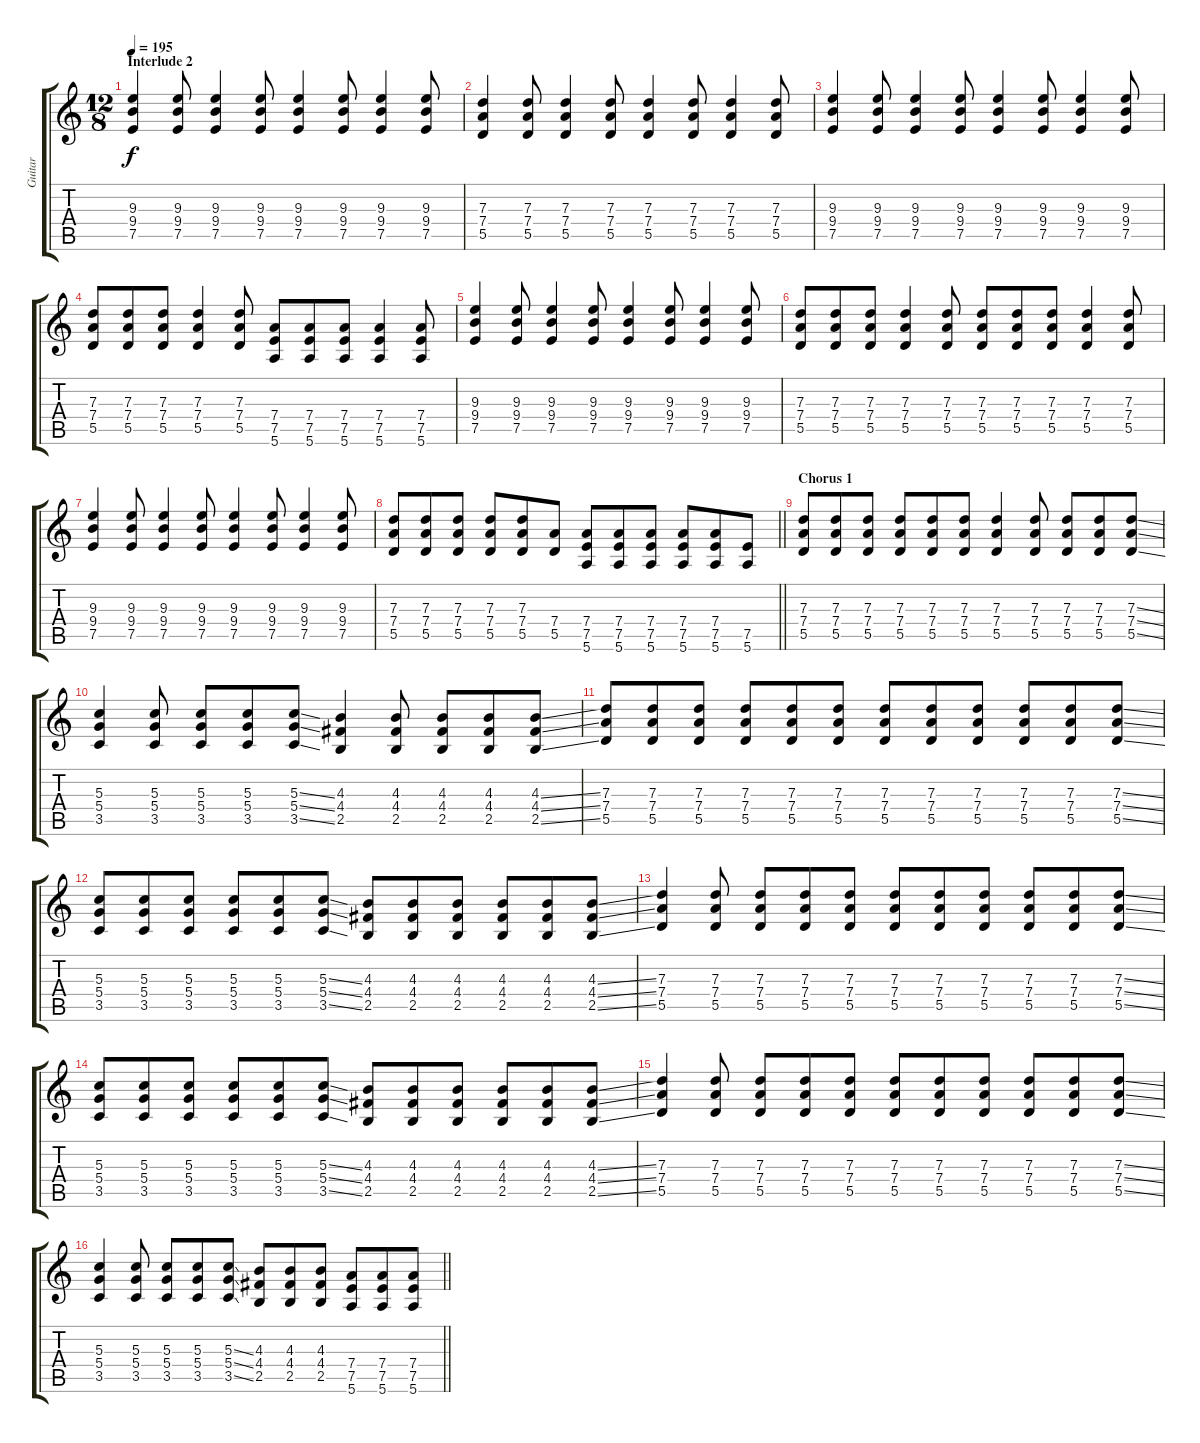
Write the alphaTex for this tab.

\track ("Guitar" "Guitar") {instrument distortionguitar}
\staff {score tabs}
\tuning (E4 B3 G3 D3 A2 E2) {hide}
\ts (12 8)
\section ("" "Interlude 2")
\tempo 195
\clef g2
\ks c
(9.3 9.4 7.5).4{dy f} (9.3 9.4 7.5).8 (9.3 9.4 7.5).4 (9.3 9.4 7.5).8 (9.3 9.4 7.5).4 (9.3 9.4 7.5).8 (9.3 9.4 7.5).4 (9.3 9.4 7.5).8 |
(7.3 7.4 5.5).4 (7.3 7.4 5.5).8 (7.3 7.4 5.5).4 (7.3 7.4 5.5).8 (7.3 7.4 5.5).4 (7.3 7.4 5.5).8 (7.3 7.4 5.5).4 (7.3 7.4 5.5).8 |
(9.3 9.4 7.5).4 (9.3 9.4 7.5).8 (9.3 9.4 7.5).4 (9.3 9.4 7.5).8 (9.3 9.4 7.5).4 (9.3 9.4 7.5).8 (9.3 9.4 7.5).4 (9.3 9.4 7.5).8 |
(7.3 7.4 5.5).8 (7.3 7.4 5.5).8 (7.3 7.4 5.5).8 (7.3 7.4 5.5).4 (7.3 7.4 5.5).8 (7.4 7.5 5.6).8 (7.4 7.5 5.6).8 (7.4 7.5 5.6).8 (7.4 7.5 5.6).4 (7.4 7.5 5.6).8 |
(9.3 9.4 7.5).4 (9.3 9.4 7.5).8 (9.3 9.4 7.5).4 (9.3 9.4 7.5).8 (9.3 9.4 7.5).4 (9.3 9.4 7.5).8 (9.3 9.4 7.5).4 (9.3 9.4 7.5).8 |
(7.3 7.4 5.5).8 (7.3 7.4 5.5).8 (7.3 7.4 5.5).8 (7.3 7.4 5.5).4 (7.3 7.4 5.5).8 (7.3 7.4 5.5).8 (7.3 7.4 5.5).8 (7.3 7.4 5.5).8 (7.3 7.4 5.5).4 (7.3 7.4 5.5).8 |
(9.3 9.4 7.5).4 (9.3 9.4 7.5).8 (9.3 9.4 7.5).4 (9.3 9.4 7.5).8 (9.3 9.4 7.5).4 (9.3 9.4 7.5).8 (9.3 9.4 7.5).4 (9.3 9.4 7.5).8 |
\barLineRight lightlight
(7.3 7.4 5.5).8 (7.3 7.4 5.5).8 (7.3 7.4 5.5).8 (7.3 7.4 5.5).8 (7.3 7.4 5.5).8 (7.4 5.5).8 (7.4 7.5 5.6).8 (7.4 7.5 5.6).8 (7.4 7.5 5.6).8 (7.4 7.5 5.6).8 (7.4 7.5 5.6).8 (7.5 5.6).8 |
\section ("" "Chorus 1")
(7.3 7.4 5.5).8 (7.3 7.4 5.5).8 (7.3 7.4 5.5).8 (7.3 7.4 5.5).8 (7.3 7.4 5.5).8 (7.3 7.4 5.5).8 (7.3 7.4 5.5).4 (7.3 7.4 5.5).8 (7.3 7.4 5.5).8 (7.3 7.4 5.5).8 (7.3{ss} 7.4{ss} 5.5{ss}).8 |
(5.3 5.4 3.5).4 (5.3 5.4 3.5).8 (5.3 5.4 3.5).8 (5.3 5.4 3.5).8 (5.3{ss} 5.4{ss} 3.5{ss}).8 (4.3 4.4 2.5).4 (4.3 4.4 2.5).8 (4.3 4.4 2.5).8 (4.3 4.4 2.5).8 (4.3{ss} 4.4{ss} 2.5{ss}).8 |
(7.3 7.4 5.5).8 (7.3 7.4 5.5).8 (7.3 7.4 5.5).8 (7.3 7.4 5.5).8 (7.3 7.4 5.5).8 (7.3 7.4 5.5).8 (7.3 7.4 5.5).8 (7.3 7.4 5.5).8 (7.3 7.4 5.5).8 (7.3 7.4 5.5).8 (7.3 7.4 5.5).8 (7.3{ss} 7.4{ss} 5.5{ss}).8 |
(5.3 5.4 3.5).8 (5.3 5.4 3.5).8 (5.3 5.4 3.5).8 (5.3 5.4 3.5).8 (5.3 5.4 3.5).8 (5.3{ss} 5.4{ss} 3.5{ss}).8 (4.3 4.4 2.5).8 (4.3 4.4 2.5).8 (4.3 4.4 2.5).8 (4.3 4.4 2.5).8 (4.3 4.4 2.5).8 (4.3{ss} 4.4{ss} 2.5{ss}).8 |
(7.3 7.4 5.5).4 (7.3 7.4 5.5).8 (7.3 7.4 5.5).8 (7.3 7.4 5.5).8 (7.3 7.4 5.5).8 (7.3 7.4 5.5).8 (7.3 7.4 5.5).8 (7.3 7.4 5.5).8 (7.3 7.4 5.5).8 (7.3 7.4 5.5).8 (7.3{ss} 7.4{ss} 5.5{ss}).8 |
(5.3 5.4 3.5).8 (5.3 5.4 3.5).8 (5.3 5.4 3.5).8 (5.3 5.4 3.5).8 (5.3 5.4 3.5).8 (5.3{ss} 5.4{ss} 3.5{ss}).8 (4.3 4.4 2.5).8 (4.3 4.4 2.5).8 (4.3 4.4 2.5).8 (4.3 4.4 2.5).8 (4.3 4.4 2.5).8 (4.3{ss} 4.4{ss} 2.5{ss}).8 |
(7.3 7.4 5.5).4 (7.3 7.4 5.5).8 (7.3 7.4 5.5).8 (7.3 7.4 5.5).8 (7.3 7.4 5.5).8 (7.3 7.4 5.5).8 (7.3 7.4 5.5).8 (7.3 7.4 5.5).8 (7.3 7.4 5.5).8 (7.3 7.4 5.5).8 (7.3{ss} 7.4{ss} 5.5{ss}).8 |
\barLineRight lightlight
(5.3 5.4 3.5).4 (5.3 5.4 3.5).8 (5.3 5.4 3.5).8 (5.3 5.4 3.5).8 (5.3{ss} 5.4{ss} 3.5{ss}).8 (4.3 4.4 2.5).8 (4.3 4.4 2.5).8 (4.3 4.4 2.5).8 (7.4 7.5 5.6).8 (7.4 7.5 5.6).8 (7.4 7.5 5.6).8
